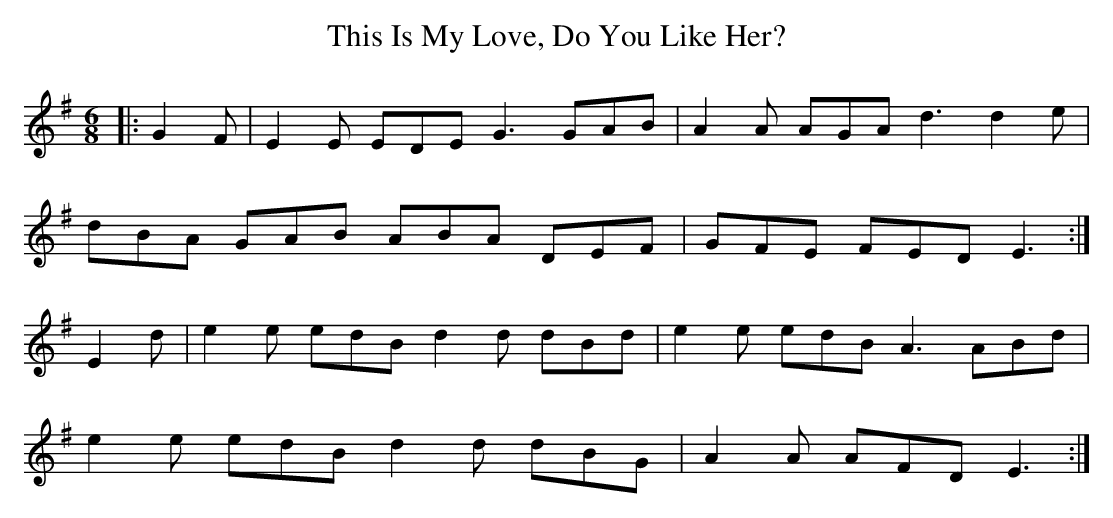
X:1
T: This Is My Love, Do You Like Her?
M: 6/8
L: 1/8
K: Emin
|:G2 F|E2 E EDE G3 GAB|A2 A AGA d3 d2 e|
dBA GAB ABA DEF|GFE FED E3:|
E2 d|e2 e edB d2 d dBd|e2 e edB A3 ABd|
e2 e edB d2 d dBG|A2 A AFD E3:|
